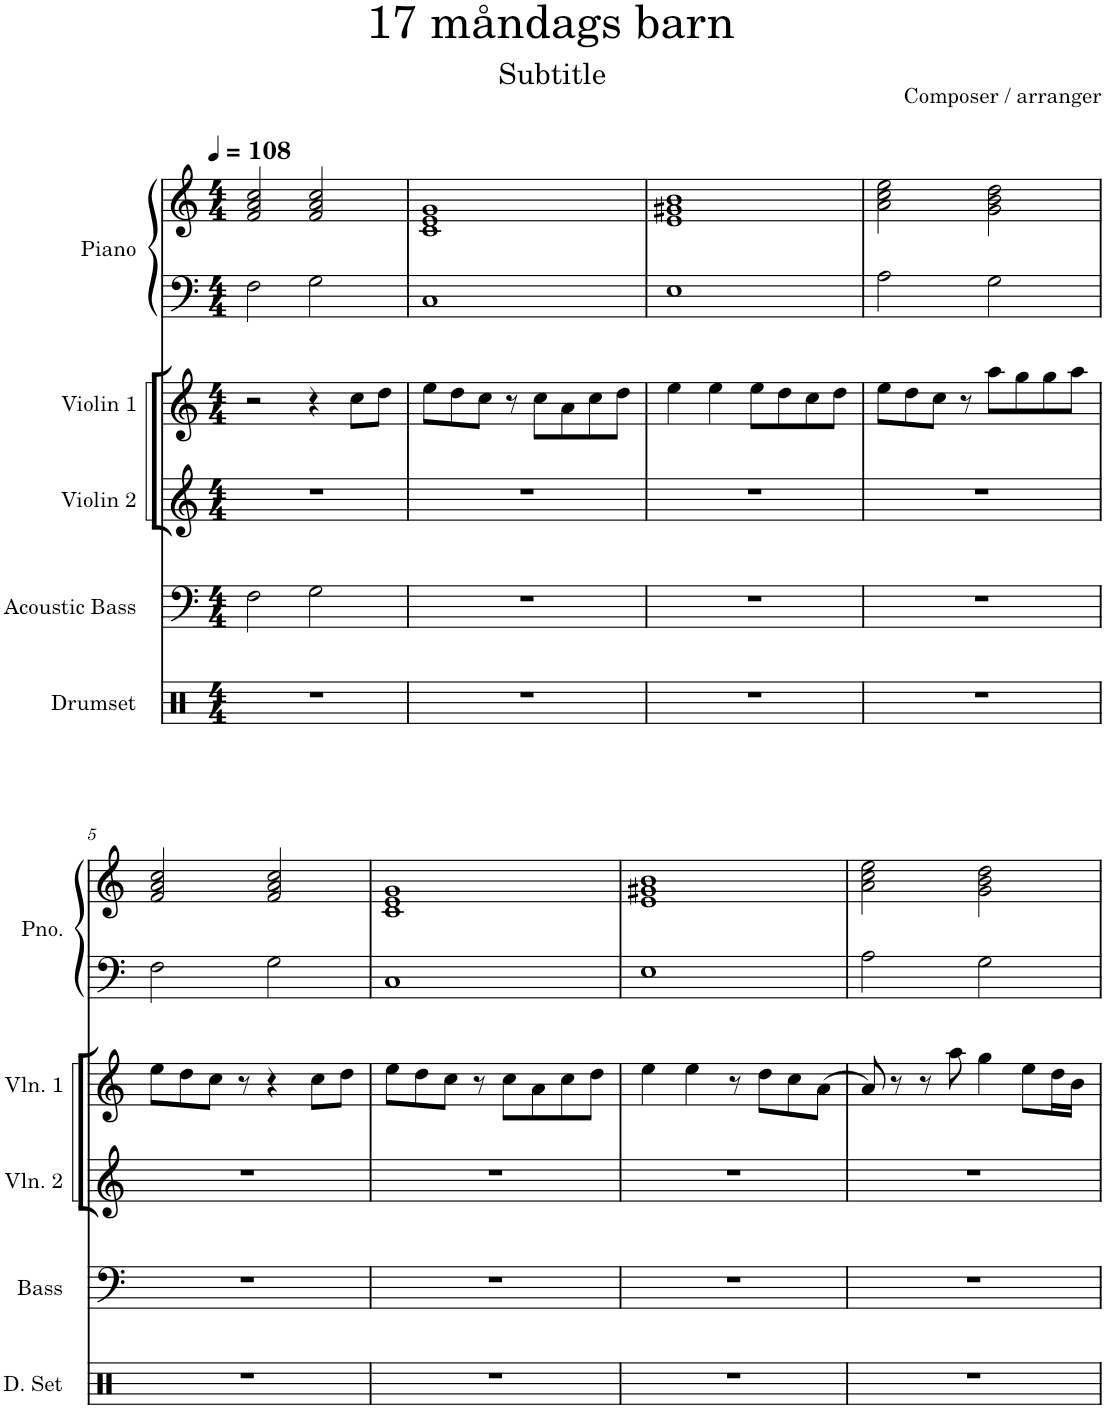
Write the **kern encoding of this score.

**kern	**kern	**kern	**kern	**kern	**kern
*part5	*part4	*part3	*part2	*part1	*part1
*staff6	*staff5	*staff4	*staff3	*staff2	*staff1
*I"Drumset	*I"Acoustic Bass	*I"Violin 2	*I"Violin 1	*I"Piano	*
*I'D. Set	*I'Bass	*I'Vln. 2	*I'Vln. 1	*I'Pno.	*
*clefX	*clefF4	*clefG2	*clefG2	*clefF4	*clefG2
*	*Trd7c12	*	*	*	*
*k[]	*k[]	*k[]	*k[]	*k[]	*k[]
*M4/4	*M4/4	*M4/4	*M4/4	*M4/4	*M4/4
*MM108	*MM108	*MM108	*MM108	*MM108	*MM108
=1	=1	=1	=1	=1	=1
1r	2F\	1r	2r	2F\	2f/ 2a/ 2cc/
.	2G\	.	4r	2G\	2f/ 2a/ 2cc/
.	.	.	8cc\L	.	.
.	.	.	8dd\J	.	.
=2	=2	=2	=2	=2	=2
1r	1r	1r	8ee\L	1C	1c 1e 1g
.	.	.	8dd\	.	.
.	.	.	8cc\J	.	.
.	.	.	8r	.	.
.	.	.	8cc\L	.	.
.	.	.	8a\	.	.
.	.	.	8cc\	.	.
.	.	.	8dd\J	.	.
=3	=3	=3	=3	=3	=3
1r	1r	1r	4ee\	1E	1e 1g#X 1b
.	.	.	4ee\	.	.
.	.	.	8ee\L	.	.
.	.	.	8dd\	.	.
.	.	.	8cc\	.	.
.	.	.	8dd\J	.	.
=4	=4	=4	=4	=4	=4
1r	1r	1r	8ee\L	2A\	2a\ 2cc\ 2ee\
.	.	.	8dd\	.	.
.	.	.	8cc\J	.	.
.	.	.	8r	.	.
.	.	.	8aa\L	2G\	2g\ 2b\ 2dd\
.	.	.	8gg\	.	.
.	.	.	8gg\	.	.
.	.	.	8aa\J	.	.
!!LO:LB:g=z
=5	=5	=5	=5	=5	=5
1r	1r	1r	8ee\L	2F\	2f/ 2a/ 2cc/
.	.	.	8dd\	.	.
.	.	.	8cc\J	.	.
.	.	.	8r	.	.
.	.	.	4r	2G\	2f/ 2a/ 2cc/
.	.	.	8cc\L	.	.
.	.	.	8dd\J	.	.
=6	=6	=6	=6	=6	=6
1r	1r	1r	8ee\L	1C	1c 1e 1g
.	.	.	8dd\	.	.
.	.	.	8cc\J	.	.
.	.	.	8r	.	.
.	.	.	8cc\L	.	.
.	.	.	8a\	.	.
.	.	.	8cc\	.	.
.	.	.	8dd\J	.	.
=7	=7	=7	=7	=7	=7
1r	1r	1r	4ee\	1E	1e 1g#X 1b
.	.	.	4ee\	.	.
.	.	.	8r	.	.
.	.	.	8dd\L	.	.
.	.	.	8cc\	.	.
.	.	.	(8a\J	.	.
=8	=8	=8	=8	=8	=8
1r	1r	1r	8a/)	2A\	2a\ 2cc\ 2ee\
.	.	.	8r	.	.
.	.	.	8r	.	.
.	.	.	8aa\	.	.
.	.	.	4gg\	2G\	2g\ 2b\ 2dd\
.	.	.	8ee\L	.	.
.	.	.	16dd\L	.	.
.	.	.	16b\JJ	.	.
=	=	=	=	=	=
*-	*-	*-	*-	*-	*-
